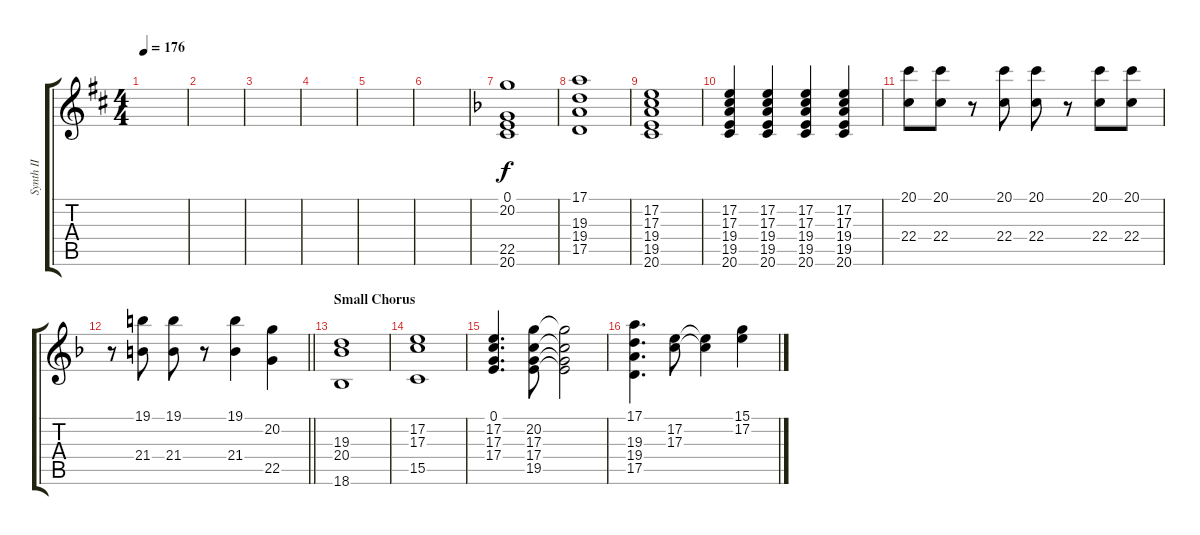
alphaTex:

\track ("Synth II" "Synth II") {instrument stringensemble1}
\staff {score tabs}
\tuning (E4 B3 G3 D3 A2 E2) {hide}
\ts (4 4)
\tempo 176
\clef g2
\ks d
|
|
|
|
|
|
\ks f
(0.1 20.2 22.5 20.6).1{volume 12 instrument electricgrandpiano} |
(17.1 19.3 19.4 17.5).1 |
(17.2 17.3 19.4 19.5 20.6).1 |
(17.2 17.3 19.4 19.5 20.6).4 (17.2 17.3 19.4 19.5 20.6).4 (17.2 17.3 19.4 19.5 20.6).4 (17.2 17.3 19.4 19.5 20.6).4 |
(20.1 22.4).8 (20.1 22.4).8 r.8 (20.1 22.4).8 (20.1 22.4).8 r.8 (20.1 22.4).8 (20.1 22.4).8 |
\barLineRight lightlight
r.8 (19.1 21.4).8 (19.1 21.4).8 r.8 (19.1 21.4).4 (20.2 22.5).4 |
\section ("" "Small Chorus")
(19.3 20.4 18.6).1{volume 12 instrument stringensemble1} |
(17.2 17.3 15.5).1 |
(0.1 17.2 17.3 17.4).4{d} (20.2 17.3 17.4 19.5).8 (20.2{t} 17.3{t} 17.4{t} 19.5{t}).2 |
(17.1 19.3 19.4 17.5).4{d} (17.2 17.3).8 (17.2{t} 17.3{t}).4 (15.1 17.2).4
